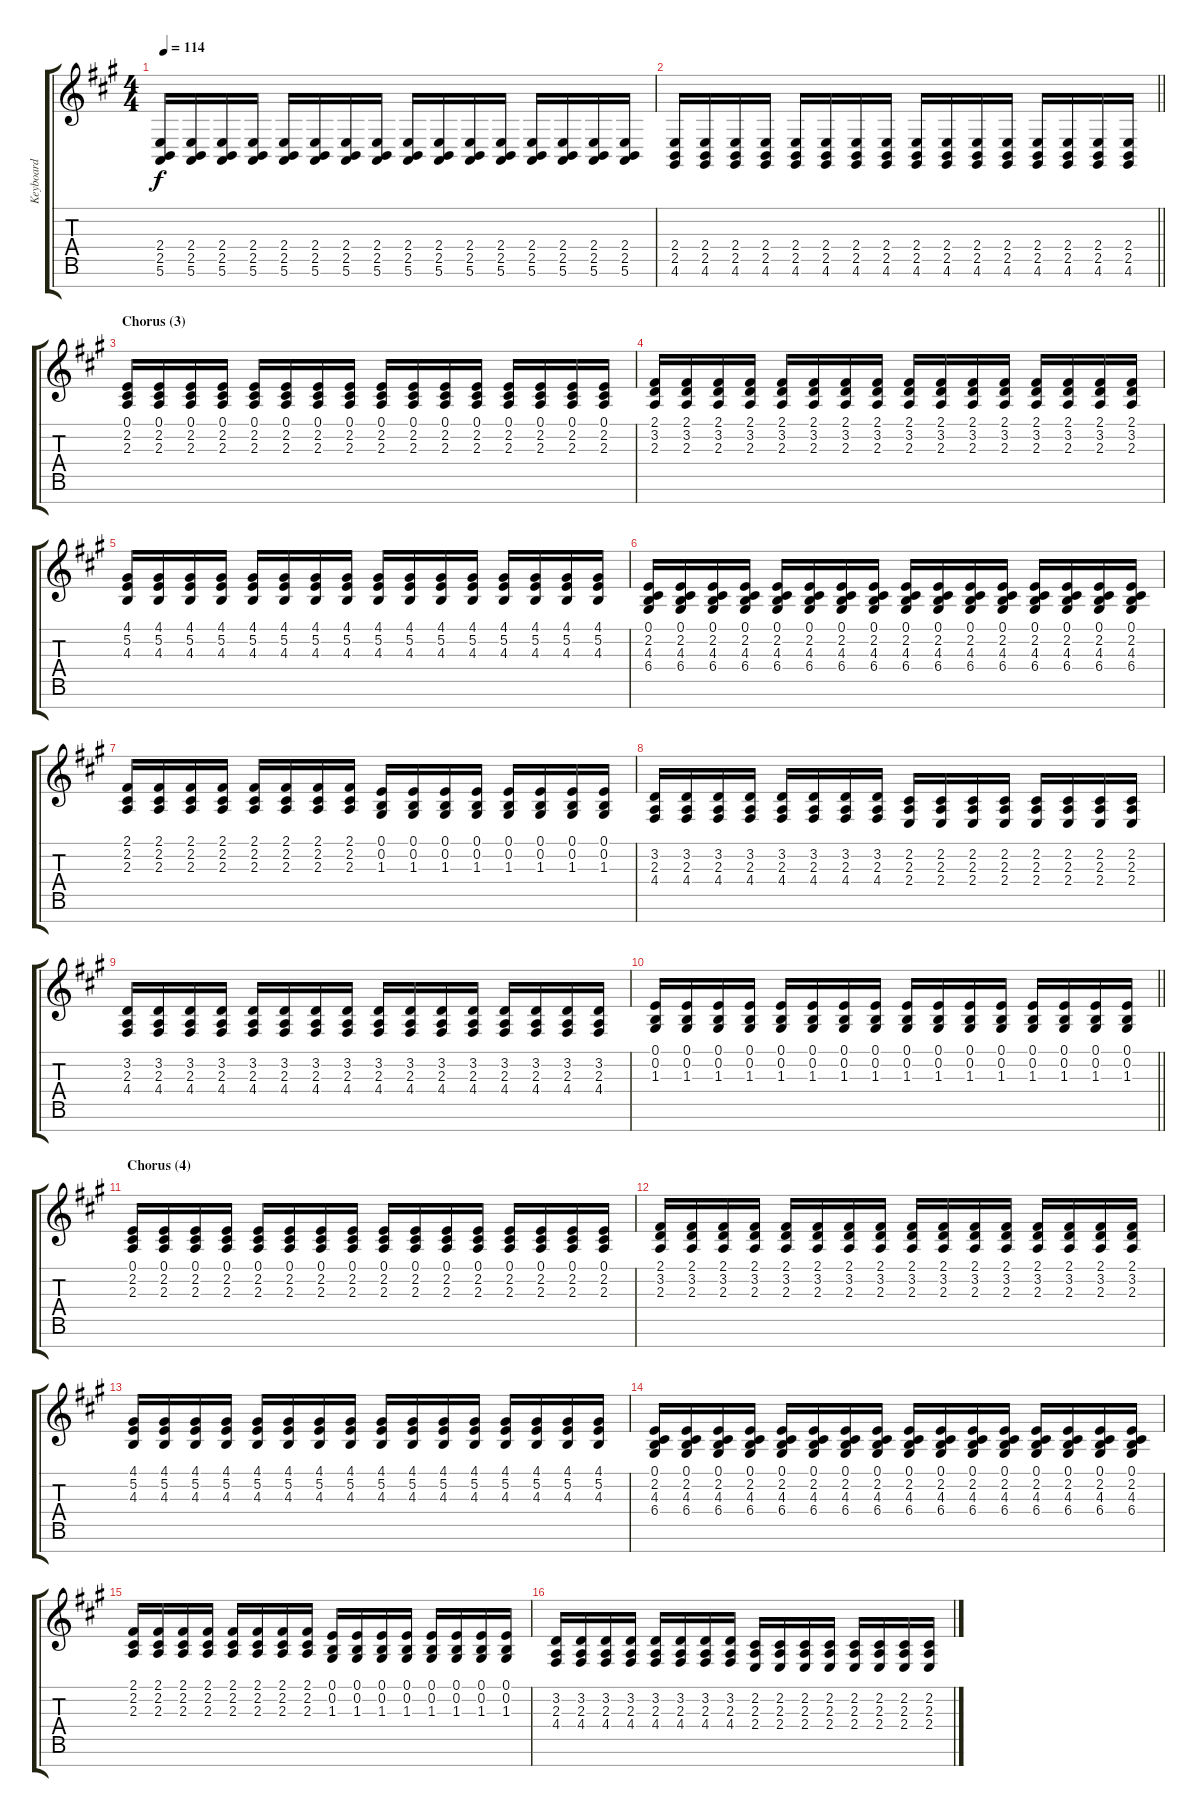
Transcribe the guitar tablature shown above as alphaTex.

\track ("Keyboard" "Keyboard") {instrument drawbarorgan}
\staff {score tabs}
\tuning (E4 B3 G3 D3 A2 E2 B1) {hide}
\ts (4 4)
\tempo 114
\clef g2
\ks a
(2.4 2.5 5.6).16{dy f} (2.4 2.5 5.6).16 (2.4 2.5 5.6).16 (2.4 2.5 5.6).16 (2.4 2.5 5.6).16 (2.4 2.5 5.6).16 (2.4 2.5 5.6).16 (2.4 2.5 5.6).16 (2.4 2.5 5.6).16 (2.4 2.5 5.6).16 (2.4 2.5 5.6).16 (2.4 2.5 5.6).16 (2.4 2.5 5.6).16 (2.4 2.5 5.6).16 (2.4 2.5 5.6).16 (2.4 2.5 5.6).16 |
\barLineRight lightlight
(2.4 2.5 4.6).16 (2.4 2.5 4.6).16 (2.4 2.5 4.6).16 (2.4 2.5 4.6).16 (2.4 2.5 4.6).16 (2.4 2.5 4.6).16 (2.4 2.5 4.6).16 (2.4 2.5 4.6).16 (2.4 2.5 4.6).16 (2.4 2.5 4.6).16 (2.4 2.5 4.6).16 (2.4 2.5 4.6).16 (2.4 2.5 4.6).16 (2.4 2.5 4.6).16 (2.4 2.5 4.6).16 (2.4 2.5 4.6).16 |
\section ("" "Chorus (3)")
(0.1 2.2 2.3).16 (0.1 2.2 2.3).16 (0.1 2.2 2.3).16 (0.1 2.2 2.3).16 (0.1 2.2 2.3).16 (0.1 2.2 2.3).16 (0.1 2.2 2.3).16 (0.1 2.2 2.3).16 (0.1 2.2 2.3).16 (0.1 2.2 2.3).16 (0.1 2.2 2.3).16 (0.1 2.2 2.3).16 (0.1 2.2 2.3).16 (0.1 2.2 2.3).16 (0.1 2.2 2.3).16 (0.1 2.2 2.3).16 |
(2.1 3.2 2.3).16 (2.1 3.2 2.3).16 (2.1 3.2 2.3).16 (2.1 3.2 2.3).16 (2.1 3.2 2.3).16 (2.1 3.2 2.3).16 (2.1 3.2 2.3).16 (2.1 3.2 2.3).16 (2.1 3.2 2.3).16 (2.1 3.2 2.3).16 (2.1 3.2 2.3).16 (2.1 3.2 2.3).16 (2.1 3.2 2.3).16 (2.1 3.2 2.3).16 (2.1 3.2 2.3).16 (2.1 3.2 2.3).16 |
(4.1 5.2 4.3).16 (4.1 5.2 4.3).16 (4.1 5.2 4.3).16 (4.1 5.2 4.3).16 (4.1 5.2 4.3).16 (4.1 5.2 4.3).16 (4.1 5.2 4.3).16 (4.1 5.2 4.3).16 (4.1 5.2 4.3).16 (4.1 5.2 4.3).16 (4.1 5.2 4.3).16 (4.1 5.2 4.3).16 (4.1 5.2 4.3).16 (4.1 5.2 4.3).16 (4.1 5.2 4.3).16 (4.1 5.2 4.3).16 |
(0.1 2.2 4.3 6.4).16 (0.1 2.2 4.3 6.4).16 (0.1 2.2 4.3 6.4).16 (0.1 2.2 4.3 6.4).16 (0.1 2.2 4.3 6.4).16 (0.1 2.2 4.3 6.4).16 (0.1 2.2 4.3 6.4).16 (0.1 2.2 4.3 6.4).16 (0.1 2.2 4.3 6.4).16 (0.1 2.2 4.3 6.4).16 (0.1 2.2 4.3 6.4).16 (0.1 2.2 4.3 6.4).16 (0.1 2.2 4.3 6.4).16 (0.1 2.2 4.3 6.4).16 (0.1 2.2 4.3 6.4).16 (0.1 2.2 4.3 6.4).16 |
(2.1 2.2 2.3).16 (2.1 2.2 2.3).16 (2.1 2.2 2.3).16 (2.1 2.2 2.3).16 (2.1 2.2 2.3).16 (2.1 2.2 2.3).16 (2.1 2.2 2.3).16 (2.1 2.2 2.3).16 (0.1 0.2 1.3).16 (0.1 0.2 1.3).16 (0.1 0.2 1.3).16 (0.1 0.2 1.3).16 (0.1 0.2 1.3).16 (0.1 0.2 1.3).16 (0.1 0.2 1.3).16 (0.1 0.2 1.3).16 |
(3.2 2.3 4.4).16 (3.2 2.3 4.4).16 (3.2 2.3 4.4).16 (3.2 2.3 4.4).16 (3.2 2.3 4.4).16 (3.2 2.3 4.4).16 (3.2 2.3 4.4).16 (3.2 2.3 4.4).16 (2.2 2.3 2.4).16 (2.2 2.3 2.4).16 (2.2 2.3 2.4).16 (2.2 2.3 2.4).16 (2.2 2.3 2.4).16 (2.2 2.3 2.4).16 (2.2 2.3 2.4).16 (2.2 2.3 2.4).16 |
(3.2 2.3 4.4).16 (3.2 2.3 4.4).16 (3.2 2.3 4.4).16 (3.2 2.3 4.4).16 (3.2 2.3 4.4).16 (3.2 2.3 4.4).16 (3.2 2.3 4.4).16 (3.2 2.3 4.4).16 (3.2 2.3 4.4).16 (3.2 2.3 4.4).16 (3.2 2.3 4.4).16 (3.2 2.3 4.4).16 (3.2 2.3 4.4).16 (3.2 2.3 4.4).16 (3.2 2.3 4.4).16 (3.2 2.3 4.4).16 |
\barLineRight lightlight
(0.1 0.2 1.3).16 (0.1 0.2 1.3).16 (0.1 0.2 1.3).16 (0.1 0.2 1.3).16 (0.1 0.2 1.3).16 (0.1 0.2 1.3).16 (0.1 0.2 1.3).16 (0.1 0.2 1.3).16 (0.1 0.2 1.3).16 (0.1 0.2 1.3).16 (0.1 0.2 1.3).16 (0.1 0.2 1.3).16 (0.1 0.2 1.3).16 (0.1 0.2 1.3).16 (0.1 0.2 1.3).16 (0.1 0.2 1.3).16 |
\section ("" "Chorus (4)")
(0.1 2.2 2.3).16 (0.1 2.2 2.3).16 (0.1 2.2 2.3).16 (0.1 2.2 2.3).16 (0.1 2.2 2.3).16 (0.1 2.2 2.3).16 (0.1 2.2 2.3).16 (0.1 2.2 2.3).16 (0.1 2.2 2.3).16 (0.1 2.2 2.3).16 (0.1 2.2 2.3).16 (0.1 2.2 2.3).16 (0.1 2.2 2.3).16 (0.1 2.2 2.3).16 (0.1 2.2 2.3).16 (0.1 2.2 2.3).16 |
(2.1 3.2 2.3).16 (2.1 3.2 2.3).16 (2.1 3.2 2.3).16 (2.1 3.2 2.3).16 (2.1 3.2 2.3).16 (2.1 3.2 2.3).16 (2.1 3.2 2.3).16 (2.1 3.2 2.3).16 (2.1 3.2 2.3).16 (2.1 3.2 2.3).16 (2.1 3.2 2.3).16 (2.1 3.2 2.3).16 (2.1 3.2 2.3).16 (2.1 3.2 2.3).16 (2.1 3.2 2.3).16 (2.1 3.2 2.3).16 |
(4.1 5.2 4.3).16 (4.1 5.2 4.3).16 (4.1 5.2 4.3).16 (4.1 5.2 4.3).16 (4.1 5.2 4.3).16 (4.1 5.2 4.3).16 (4.1 5.2 4.3).16 (4.1 5.2 4.3).16 (4.1 5.2 4.3).16 (4.1 5.2 4.3).16 (4.1 5.2 4.3).16 (4.1 5.2 4.3).16 (4.1 5.2 4.3).16 (4.1 5.2 4.3).16 (4.1 5.2 4.3).16 (4.1 5.2 4.3).16 |
(0.1 2.2 4.3 6.4).16 (0.1 2.2 4.3 6.4).16 (0.1 2.2 4.3 6.4).16 (0.1 2.2 4.3 6.4).16 (0.1 2.2 4.3 6.4).16 (0.1 2.2 4.3 6.4).16 (0.1 2.2 4.3 6.4).16 (0.1 2.2 4.3 6.4).16 (0.1 2.2 4.3 6.4).16 (0.1 2.2 4.3 6.4).16 (0.1 2.2 4.3 6.4).16 (0.1 2.2 4.3 6.4).16 (0.1 2.2 4.3 6.4).16 (0.1 2.2 4.3 6.4).16 (0.1 2.2 4.3 6.4).16 (0.1 2.2 4.3 6.4).16 |
(2.1 2.2 2.3).16 (2.1 2.2 2.3).16 (2.1 2.2 2.3).16 (2.1 2.2 2.3).16 (2.1 2.2 2.3).16 (2.1 2.2 2.3).16 (2.1 2.2 2.3).16 (2.1 2.2 2.3).16 (0.1 0.2 1.3).16 (0.1 0.2 1.3).16 (0.1 0.2 1.3).16 (0.1 0.2 1.3).16 (0.1 0.2 1.3).16 (0.1 0.2 1.3).16 (0.1 0.2 1.3).16 (0.1 0.2 1.3).16 |
(3.2 2.3 4.4).16 (3.2 2.3 4.4).16 (3.2 2.3 4.4).16 (3.2 2.3 4.4).16 (3.2 2.3 4.4).16 (3.2 2.3 4.4).16 (3.2 2.3 4.4).16 (3.2 2.3 4.4).16 (2.2 2.3 2.4).16 (2.2 2.3 2.4).16 (2.2 2.3 2.4).16 (2.2 2.3 2.4).16 (2.2 2.3 2.4).16 (2.2 2.3 2.4).16 (2.2 2.3 2.4).16 (2.2 2.3 2.4).16
